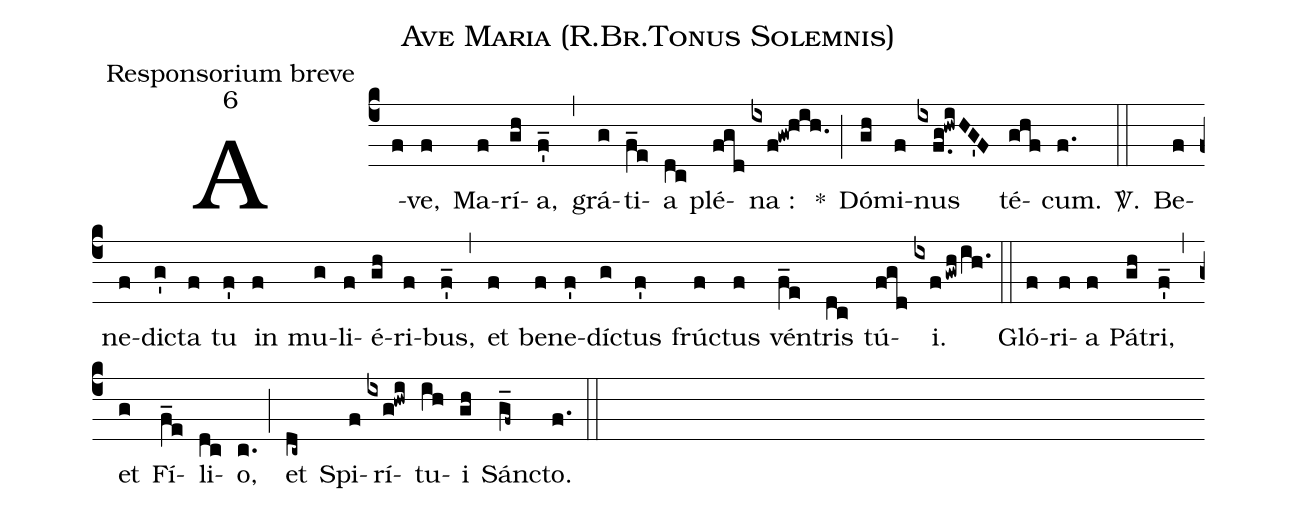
name:Ave Maria (R.Br.Tonus Solemnis);
office-part:Responsorium breve;
mode:6;
%%
(c4)A(f)ve,(f) Ma(f)rí(gh)a,(f'_) (,) grá(g)ti(f_e)a(dc) plé(fgd)na :(ixf!gw!hih.) *(;) Dó(gh)mi(f)nus(ixf.g!hwiHG'F) té(ghf)cum.(f.)
<sp>V/</sp>.(::) Be(f)ne(f)dic(g')ta(f) tu(f') in(f) mu(g)li(f)é(gh)ri(f)bus,(f'_) (,) et(f) be(f)ne(f')díc(g)tus(f') frúc(f)tus(f) vén(f_e)tris(dc) tú(fgd)i.(ixfgwhih.) (::)
Gló(f)ri(f)a(f) Pá(gh)tri,(f'_) (,) et(g) Fí(f_e)li(dc)o,(c.) (;)et(dc~) Spi(f)rí(ixg!hwi)tu(ih)i(gh) Sánc(g_f~)to.(f.) (::)
